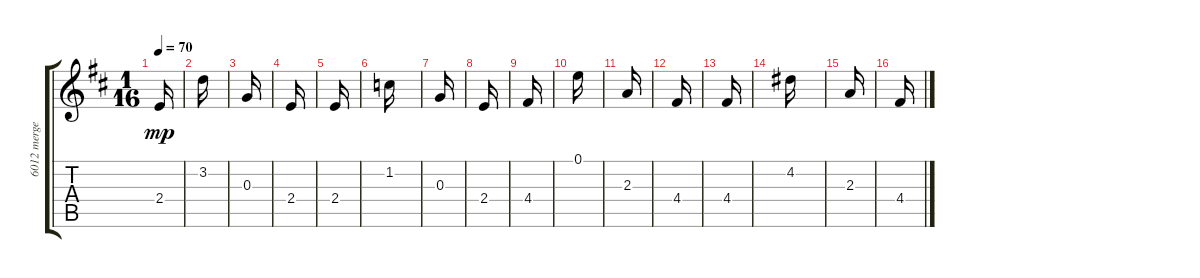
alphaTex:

\track ("6012 merged         " "6012 merge") {instrument acousticguitarnylon}
\staff {score tabs}
\tuning (E4 B3 G3 D3 A2 E2) {hide}
\ts (1 16)
\tempo 70
\clef g2
\ks d
2.4.16{dy mp} |
3.2.16 |
0.3.16 |
2.4.16 |
2.4.16 |
1.2.16 |
0.3.16 |
2.4.16 |
4.4.16 |
0.1.16 |
2.3.16 |
4.4.16 |
4.4.16 |
4.2.16 |
2.3.16 |
4.4.16
